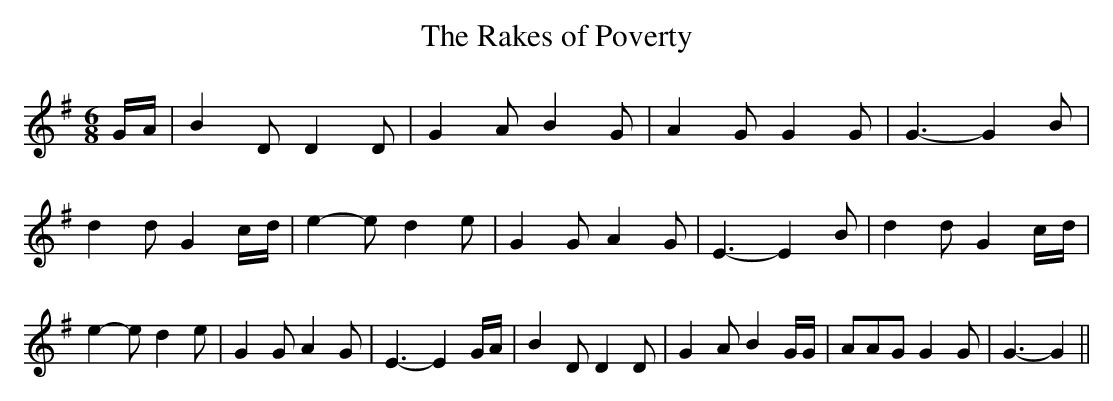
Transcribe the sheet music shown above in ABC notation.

X:1
T:The Rakes of Poverty
M:6/8
L:1/4
K:G
G/4-A/4| B D/2 D D/2| G- A/2 B G/2| A G/2 G G/2| G3/2- G B/2| d d/2 Gc/4-d/4|\
 e- e/2 d e/2| G G/2 A G/2| E3/2- E B/2| d d/2 Gc/4-d/4| e- e/2 d e/2|\
 G G/2 A G/2| E3/2- E G/4A/4| B D/2 D D/2| G A/2 B G/4G/4| A/2A/2G/2 G G/2|\
 G3/2- G||
